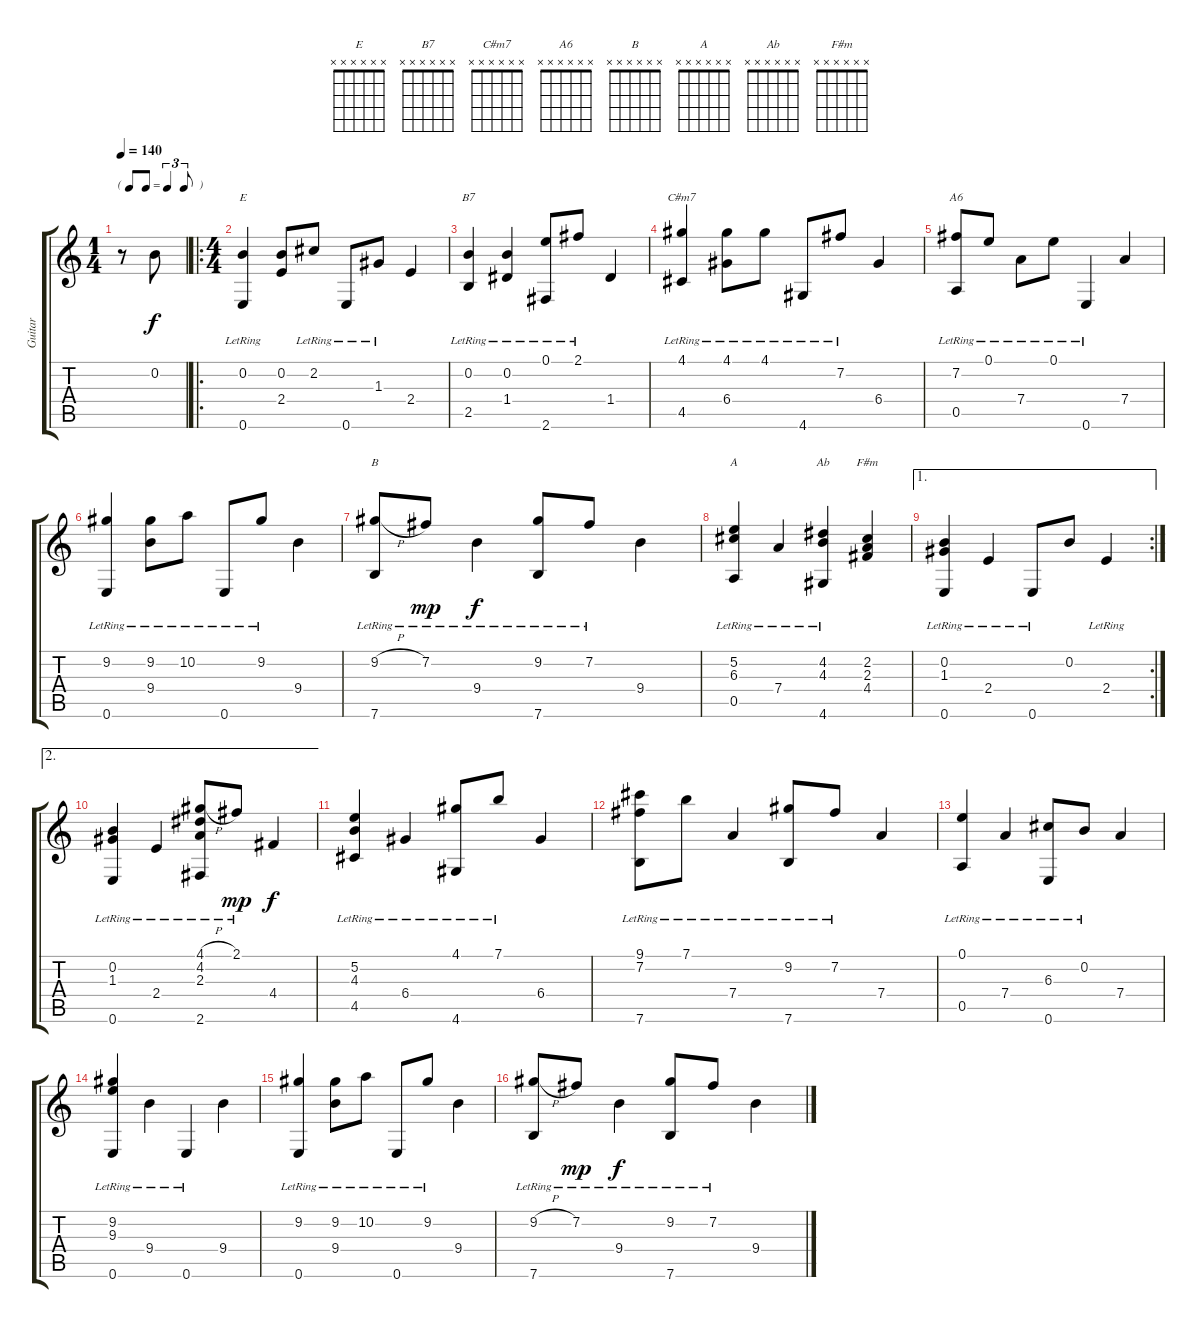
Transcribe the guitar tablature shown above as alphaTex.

\track ("Guitar" "Guitar") {instrument acousticguitarnylon}
\staff {score tabs}
\tuning (E4 B3 G3 D3 A2 E2) {hide}
\chord ("E" x x x x x x)
\chord ("B7" x x x x x x)
\chord ("C#m7" x x x x x x)
\chord ("A6" x x x x x x)
\chord ("B" x x x x x x)
\chord ("A" x x x x x x)
\chord ("Ab" x x x x x x)
\chord ("F#m" x x x x x x)
\ts (1 4)
\tf triplet8th
\tempo 140
\clef g2
\ks c
r.8{dy f instrument acousticguitarnylon} 0.2.8 |
\ro
\ts (4 4)
(0.2 0.6{lr}).4{ch "E"} (0.2 2.4).8 2.2{lr}.8 0.6{lr}.8 1.3{lr}.8 2.4.4 |
(0.2 2.5{lr}).4{ch "B7"} (0.2{lr} 1.4{lr}).4 (0.1 2.6{lr}).8 2.1{lr}.8 1.4.4 |
(4.1 4.5{lr}).4{ch "C#m7"} (4.1 6.4{lr}).8 4.1{lr}.8 4.6{lr}.8 7.2{lr}.8 6.4.4 |
(7.2{lr} 0.5{lr}).8{ch "A6"} 0.1{lr}.8 7.4{lr}.8 0.1{lr}.8 0.6{lr}.4 7.4.4 |
(9.2 0.6{lr}).4 (9.2 9.4{lr}).8 10.2{lr}.8 0.6{lr}.8 9.2{lr}.8 9.4.4 |
(9.2{h} 7.6{lr}).8{ch "B"} 7.2{lr}.8{dy mp} 9.4{lr}.4{dy f} (9.2 7.6{lr}).8 7.2{lr}.8 9.4.4 |
(5.2{lr} 6.3{lr} 0.5{lr}).4{ch "A"} 7.4{lr}.4 (4.2 4.3 4.6{lr}).4{ch "Ab"} (2.2 2.3 4.4).4{ch "F#m"} |
\ae 1
\rc 2
(0.2 1.3 0.6{lr}).4 2.4{lr}.4 0.6{lr}.8 0.2.8 2.4{lr}.4 |
\ae 2
(0.2{lr} 1.3 0.6{lr}).4 2.4{lr}.4 (4.1{h} 4.2{lr} 2.3{lr} 2.6{lr}).8 2.1{lr}.8{dy mp} 4.4.4{dy f} |
(5.2{lr} 4.3 4.5{lr}).4 6.4{lr}.4 (4.1 4.6{lr}).8 7.1{lr}.8 6.4.4 |
(9.1 7.2{lr} 7.6{lr}).8 7.1{lr}.8 7.4{lr}.4 (9.2 7.6{lr}).8 7.2{lr}.8 7.4.4 |
(0.1{lr} 0.5{lr}).4 7.4{lr}.4 (6.3 0.6{lr}).8 0.2{lr}.8 7.4.4 |
(9.2{lr} 9.3{lr} 0.6{lr}).4 9.4{lr}.4 0.6{lr}.4 9.4.4 |
(9.2 0.6{lr}).4 (9.2 9.4{lr}).8 10.2{lr}.8 0.6{lr}.8 9.2{lr}.8 9.4.4 |
(9.2{h} 7.6{lr}).8 7.2{lr}.8{dy mp} 9.4{lr}.4{dy f} (9.2 7.6{lr}).8 7.2{lr}.8 9.4.4
